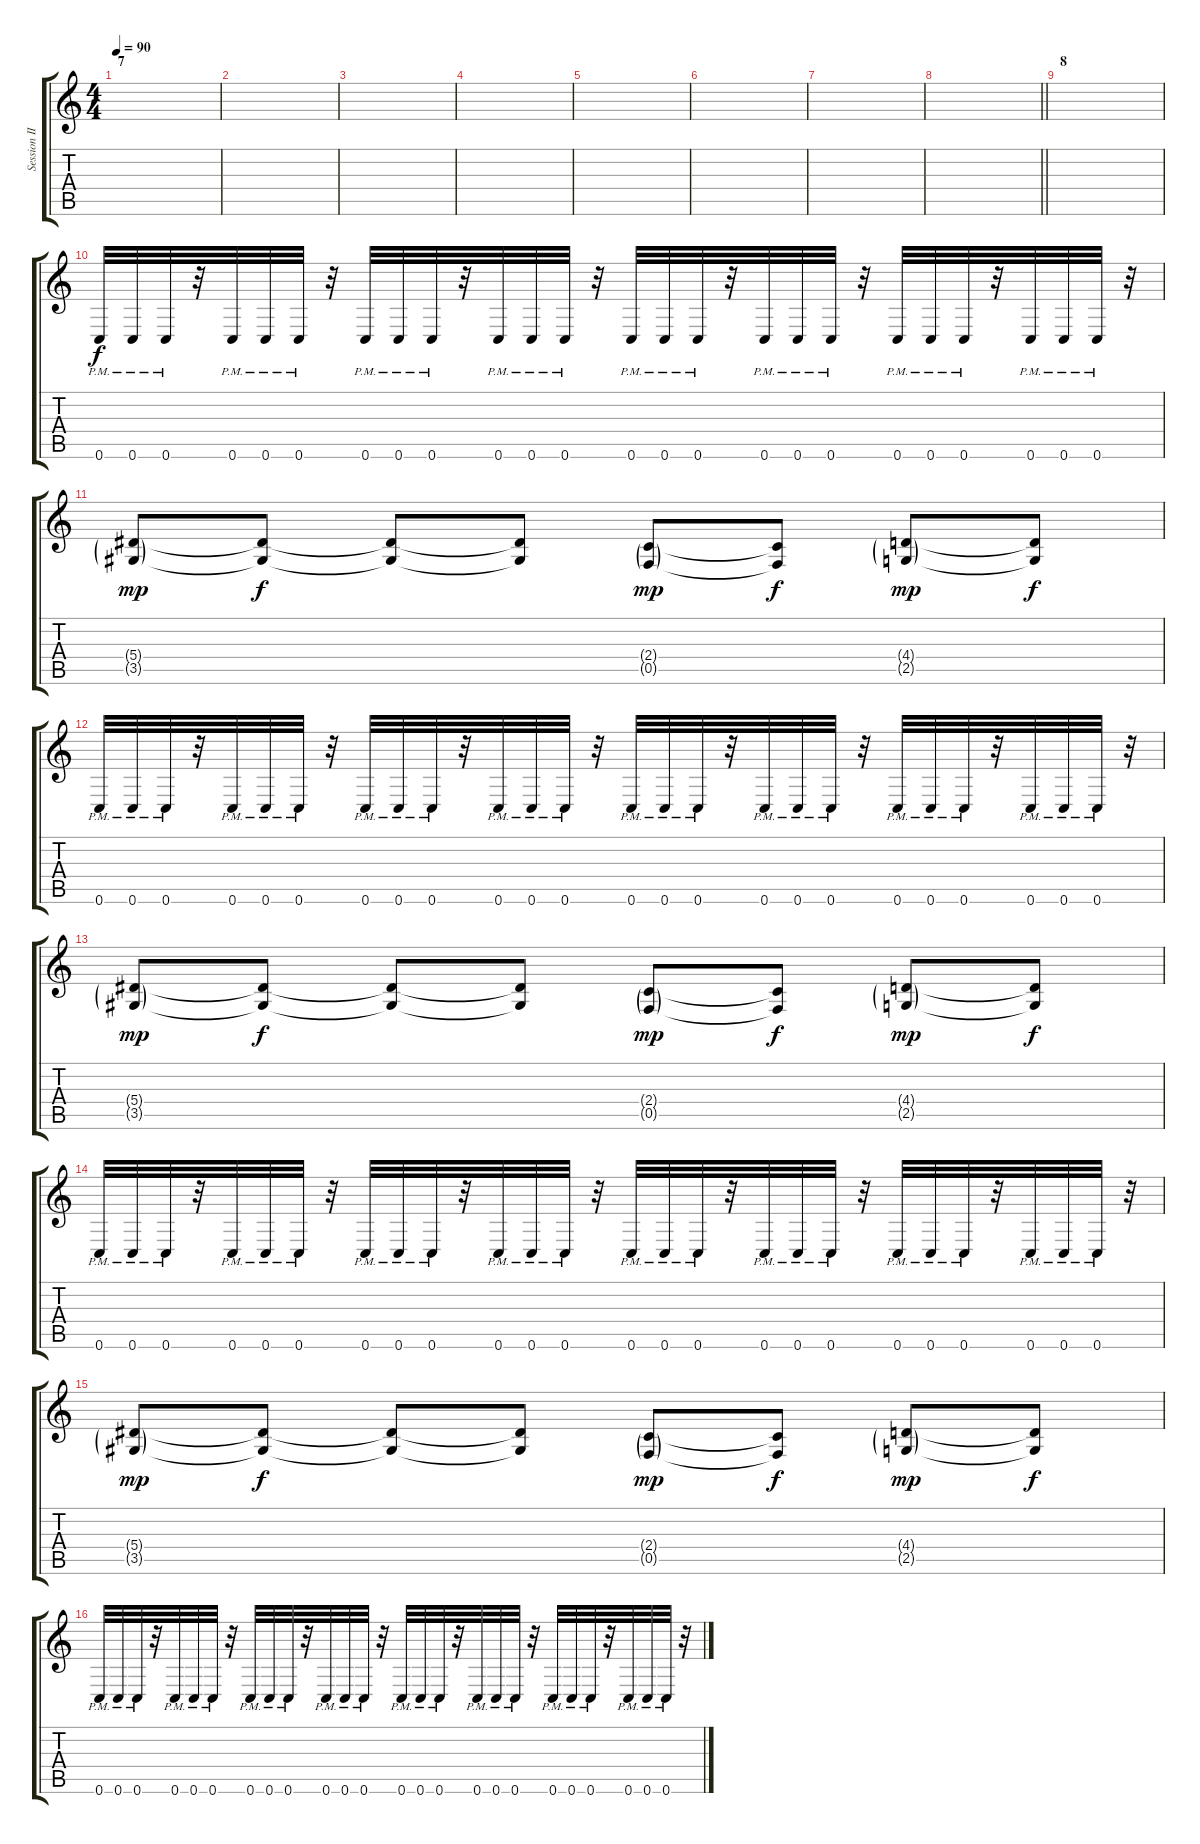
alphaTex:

\track ("Session II" "Session II") {instrument acousticguitarsteel}
\staff {score tabs}
\tuning (C4 G3 Eb3 Bb2 F2 C2) {hide}
\ts (4 4)
\section ("" "7")
\tempo 90
\clef g2
\ks c
|
|
|
|
|
|
|
\barLineRight lightlight
|
\section ("" "8")
|
0.6{pm}.32{balance 16} 0.6{pm}.32 0.6{pm}.32 r.32 0.6{pm}.32 0.6{pm}.32 0.6{pm}.32 r.32 0.6{pm}.32 0.6{pm}.32 0.6{pm}.32 r.32 0.6{pm}.32 0.6{pm}.32 0.6{pm}.32 r.32 0.6{pm}.32 0.6{pm}.32 0.6{pm}.32 r.32 0.6{pm}.32 0.6{pm}.32 0.6{pm}.32 r.32 0.6{pm}.32 0.6{pm}.32 0.6{pm}.32 r.32 0.6{pm}.32 0.6{pm}.32 0.6{pm}.32 r.32 |
(5.4{g} 3.5{g}).8{dy mp} (5.4{t} 3.5{t}).8{dy f} (5.4{t} 3.5{t}).8 (5.4{t} 3.5{t}).8 (2.4{g} 0.5{g}).8{dy mp} (2.4{t} 0.5{t}).8{dy f} (4.4{g} 2.5{g}).8{dy mp} (4.4{t} 2.5{t}).8{dy f} |
0.6{pm}.32 0.6{pm}.32 0.6{pm}.32 r.32 0.6{pm}.32 0.6{pm}.32 0.6{pm}.32 r.32 0.6{pm}.32 0.6{pm}.32 0.6{pm}.32 r.32 0.6{pm}.32 0.6{pm}.32 0.6{pm}.32 r.32 0.6{pm}.32 0.6{pm}.32 0.6{pm}.32 r.32 0.6{pm}.32 0.6{pm}.32 0.6{pm}.32 r.32 0.6{pm}.32 0.6{pm}.32 0.6{pm}.32 r.32 0.6{pm}.32 0.6{pm}.32 0.6{pm}.32 r.32 |
(5.4{g} 3.5{g}).8{dy mp} (5.4{t} 3.5{t}).8{dy f} (5.4{t} 3.5{t}).8 (5.4{t} 3.5{t}).8 (2.4{g} 0.5{g}).8{dy mp} (2.4{t} 0.5{t}).8{dy f} (4.4{g} 2.5{g}).8{dy mp} (4.4{t} 2.5{t}).8{dy f} |
0.6{pm}.32 0.6{pm}.32 0.6{pm}.32 r.32 0.6{pm}.32 0.6{pm}.32 0.6{pm}.32 r.32 0.6{pm}.32 0.6{pm}.32 0.6{pm}.32 r.32 0.6{pm}.32 0.6{pm}.32 0.6{pm}.32 r.32 0.6{pm}.32 0.6{pm}.32 0.6{pm}.32 r.32 0.6{pm}.32 0.6{pm}.32 0.6{pm}.32 r.32 0.6{pm}.32 0.6{pm}.32 0.6{pm}.32 r.32 0.6{pm}.32 0.6{pm}.32 0.6{pm}.32 r.32 |
(5.4{g} 3.5{g}).8{dy mp} (5.4{t} 3.5{t}).8{dy f} (5.4{t} 3.5{t}).8 (5.4{t} 3.5{t}).8 (2.4{g} 0.5{g}).8{dy mp} (2.4{t} 0.5{t}).8{dy f} (4.4{g} 2.5{g}).8{dy mp} (4.4{t} 2.5{t}).8{dy f} |
0.6{pm}.32 0.6{pm}.32 0.6{pm}.32 r.32 0.6{pm}.32 0.6{pm}.32 0.6{pm}.32 r.32 0.6{pm}.32 0.6{pm}.32 0.6{pm}.32 r.32 0.6{pm}.32 0.6{pm}.32 0.6{pm}.32 r.32 0.6{pm}.32 0.6{pm}.32 0.6{pm}.32 r.32 0.6{pm}.32 0.6{pm}.32 0.6{pm}.32 r.32 0.6{pm}.32 0.6{pm}.32 0.6{pm}.32 r.32 0.6{pm}.32 0.6{pm}.32 0.6{pm}.32 r.32
